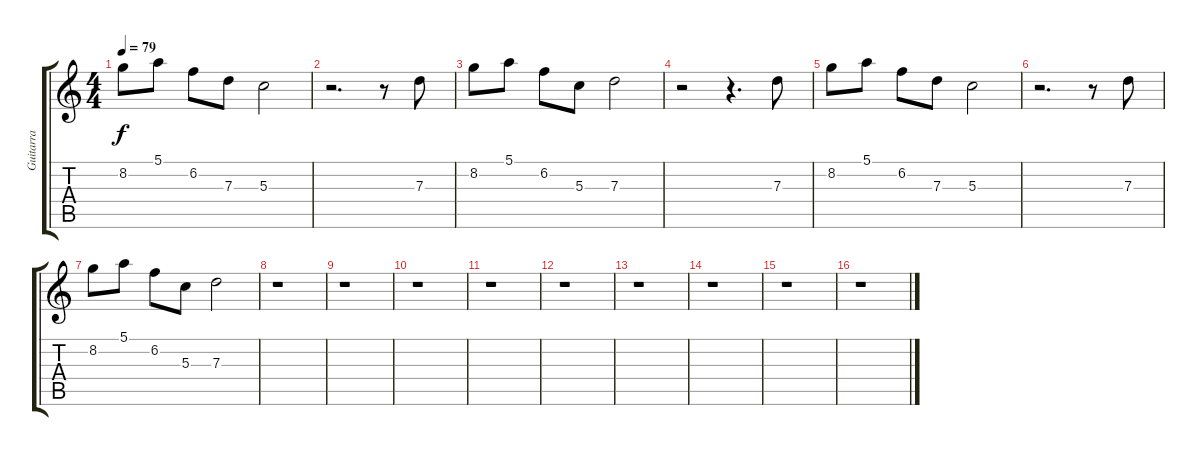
\track ("Guitarra" "Guitarra") {instrument acousticguitarsteel}
\staff {score tabs}
\tuning (E4 B3 G3 D3 A2 E2) {hide}
\ts (4 4)
\tempo 79
\clef g2
\ks c
8.2.8{dy f} 5.1.8 6.2.8 7.3.8 5.3.2 |
r.2{d} r.8 7.3.8 |
8.2.8 5.1.8 6.2.8 5.3.8 7.3.2 |
r.2 r.4{d} 7.3.8 |
8.2.8 5.1.8 6.2.8 7.3.8 5.3.2 |
r.2{d} r.8 7.3.8 |
8.2.8 5.1.8 6.2.8 5.3.8 7.3.2 |
r.1 |
r.1 |
r.1 |
r.1 |
r.1 |
r.1 |
r.1 |
r.1 |
r.1
